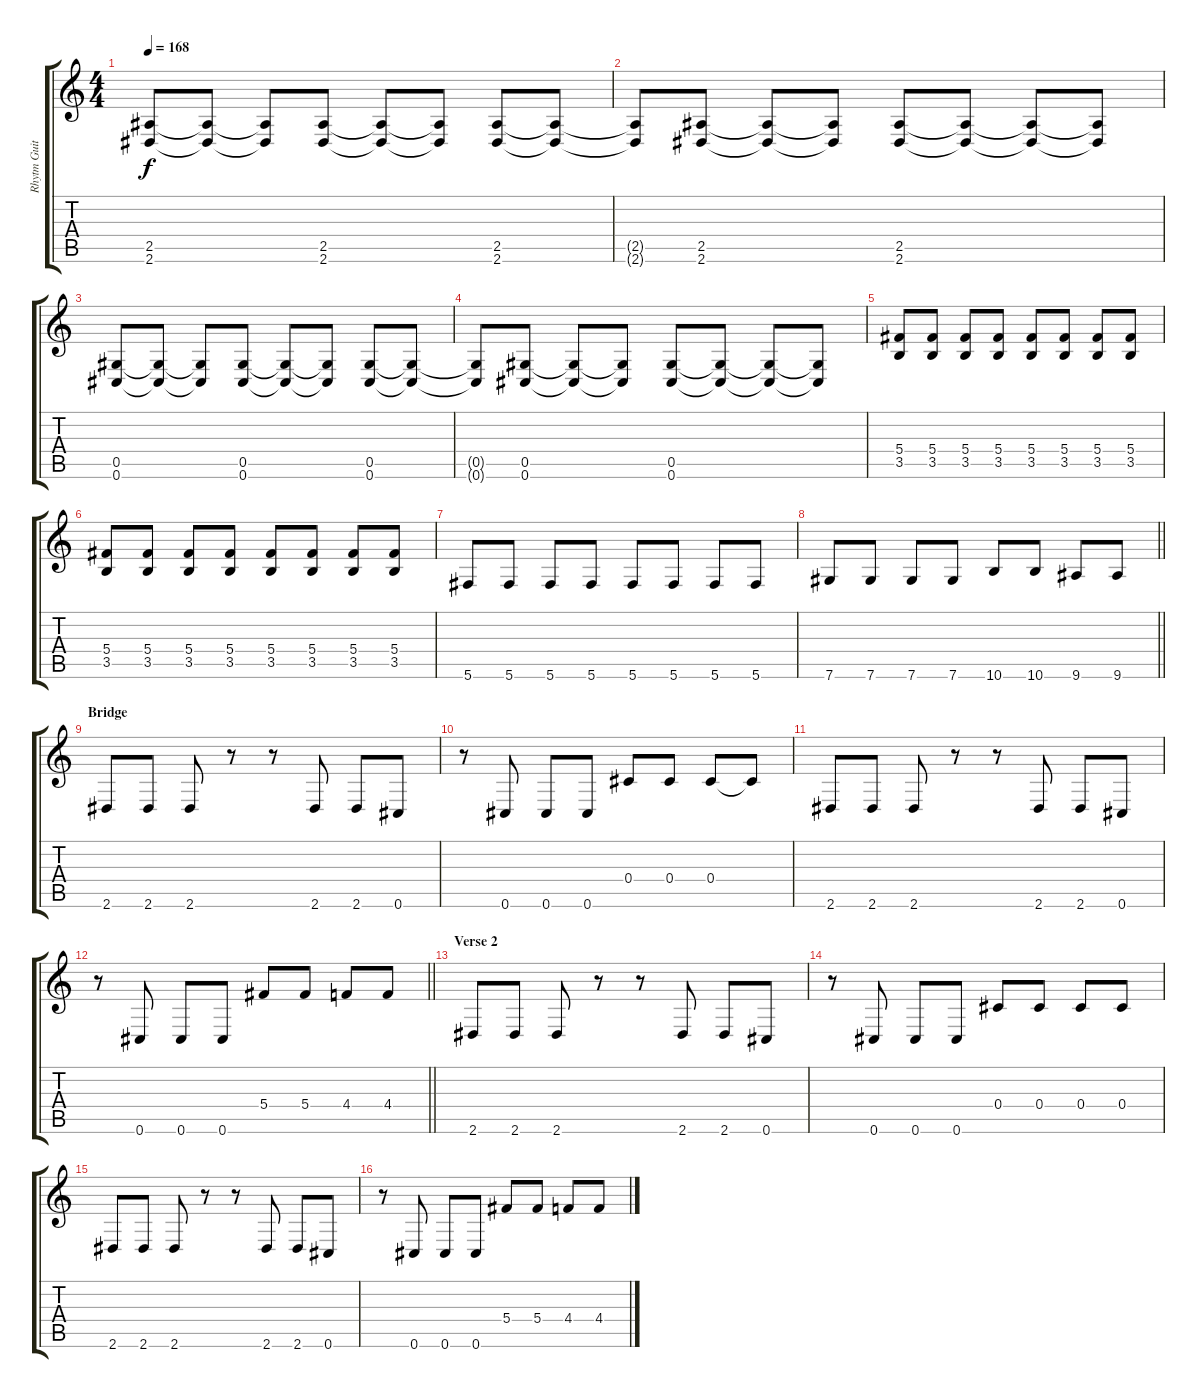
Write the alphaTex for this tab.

\track ("Rhytm Guitar [L]" "Rhytm Guit") {instrument distortionguitar}
\staff {score tabs}
\tuning (Eb4 Bb3 Gb3 Db3 Ab2 Db2) {hide}
\ts (4 4)
\tempo 168
\clef g2
\ks c
(2.5 2.6).8{dy f} (2.5{t} 2.6{t}).8 (2.5{t} 2.6{t}).8 (2.5 2.6).8 (2.5{t} 2.6{t}).8 (2.5{t} 2.6{t}).8 (2.5 2.6).8 (2.5{t} 2.6{t}).8 |
(2.5{t} 2.6{t}).8 (2.5 2.6).8 (2.5{t} 2.6{t}).8 (2.5{t} 2.6{t}).8 (2.5 2.6).8 (2.5{t} 2.6{t}).8 (2.5{t} 2.6{t}).8 (2.5{t} 2.6{t}).8 |
(0.5 0.6).8 (0.5{t} 0.6{t}).8 (0.5{t} 0.6{t}).8 (0.5 0.6).8 (0.5{t} 0.6{t}).8 (0.5{t} 0.6{t}).8 (0.5 0.6).8 (0.5{t} 0.6{t}).8 |
(0.5{t} 0.6{t}).8 (0.5 0.6).8 (0.5{t} 0.6{t}).8 (0.5{t} 0.6{t}).8 (0.5 0.6).8 (0.5{t} 0.6{t}).8 (0.5{t} 0.6{t}).8 (0.5{t} 0.6{t}).8 |
(5.4 3.5).8 (5.4 3.5).8 (5.4 3.5).8 (5.4 3.5).8 (5.4 3.5).8 (5.4 3.5).8 (5.4 3.5).8 (5.4 3.5).8 |
(5.4 3.5).8 (5.4 3.5).8 (5.4 3.5).8 (5.4 3.5).8 (5.4 3.5).8 (5.4 3.5).8 (5.4 3.5).8 (5.4 3.5).8 |
5.6.8 5.6.8 5.6.8 5.6.8 5.6.8 5.6.8 5.6.8 5.6.8 |
\barLineRight lightlight
7.6.8 7.6.8 7.6.8 7.6.8 10.6.8 10.6.8 9.6.8 9.6.8 |
\section ("" "Bridge")
2.6.8 2.6.8 2.6.8 r.8 r.8 2.6.8 2.6.8 0.6.8 |
r.8 0.6.8 0.6.8 0.6.8 0.4.8 0.4.8 0.4.8 0.4{t}.8 |
2.6.8 2.6.8 2.6.8 r.8 r.8 2.6.8 2.6.8 0.6.8 |
\barLineRight lightlight
r.8 0.6.8 0.6.8 0.6.8 5.4.8 5.4.8 4.4.8 4.4.8 |
\section ("" "Verse 2")
2.6.8 2.6.8 2.6.8 r.8 r.8 2.6.8 2.6.8 0.6.8 |
r.8 0.6.8 0.6.8 0.6.8 0.4.8 0.4.8 0.4.8 0.4.8 |
2.6.8 2.6.8 2.6.8 r.8 r.8 2.6.8 2.6.8 0.6.8 |
r.8 0.6.8 0.6.8 0.6.8 5.4.8 5.4.8 4.4.8 4.4.8
